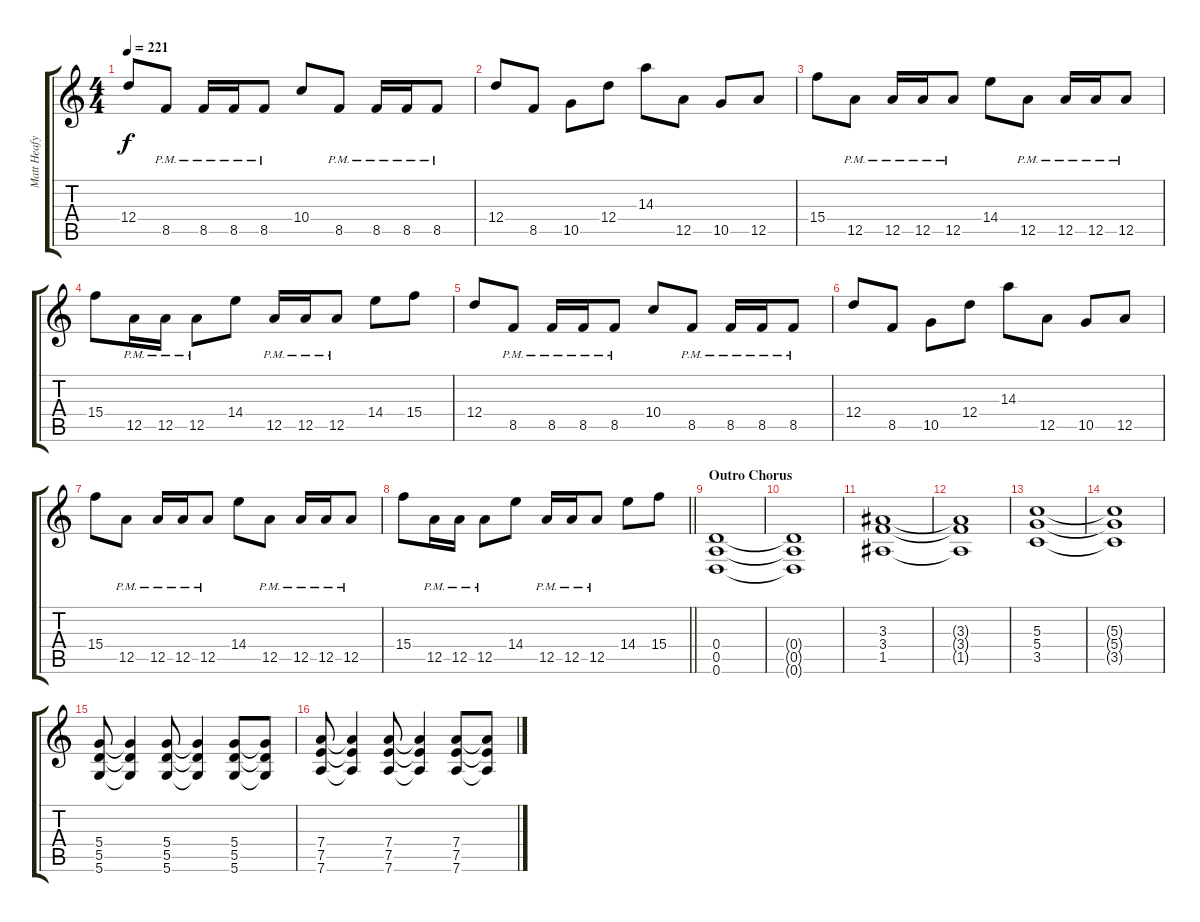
\track ("Matt Heafy" "Matt Heafy") {instrument distortionguitar}
\staff {score tabs}
\tuning (E4 B3 G3 D3 A2 D2) {hide}
\ts (4 4)
\tempo 221
\clef g2
\ks c
12.4.8{dy f} 8.5{pm}.8 8.5{pm}.16 8.5{pm}.16 8.5{pm}.8 10.4.8 8.5{pm}.8 8.5{pm}.16 8.5{pm}.16 8.5{pm}.8 |
12.4.8 8.5.8 10.5.8 12.4.8 14.3.8 12.5.8 10.5.8 12.5.8 |
15.4.8 12.5{pm}.8 12.5{pm}.16 12.5{pm}.16 12.5{pm}.8 14.4.8 12.5{pm}.8 12.5{pm}.16 12.5{pm}.16 12.5{pm}.8 |
15.4.8 12.5{pm}.16 12.5{pm}.16 12.5{pm}.8 14.4.8 12.5{pm}.16 12.5{pm}.16 12.5{pm}.8 14.4.8 15.4.8 |
12.4.8 8.5{pm}.8 8.5{pm}.16 8.5{pm}.16 8.5{pm}.8 10.4.8 8.5{pm}.8 8.5{pm}.16 8.5{pm}.16 8.5{pm}.8 |
12.4.8 8.5.8 10.5.8 12.4.8 14.3.8 12.5.8 10.5.8 12.5.8 |
15.4.8 12.5{pm}.8 12.5{pm}.16 12.5{pm}.16 12.5{pm}.8 14.4.8 12.5{pm}.8 12.5{pm}.16 12.5{pm}.16 12.5{pm}.8 |
\barLineRight lightlight
15.4.8 12.5{pm}.16 12.5{pm}.16 12.5{pm}.8 14.4.8 12.5{pm}.16 12.5{pm}.16 12.5{pm}.8 14.4.8 15.4.8 |
\section ("" "Outro Chorus")
(0.4 0.5 0.6).1{balance 8} |
(0.4{t} 0.5{t} 0.6{t}).1 |
(3.3 3.4 1.5).1 |
(3.3{t} 3.4{t} 1.5{t}).1 |
(5.3 5.4 3.5).1 |
(5.3{t} 5.4{t} 3.5{t}).1 |
(5.4 5.5 5.6).8 (5.4{t} 5.5{t} 5.6{t}).4 (5.4 5.5 5.6).8 (5.4{t} 5.5{t} 5.6{t}).4 (5.4 5.5 5.6).8 (5.4{t} 5.5{t} 5.6{t}).8 |
(7.4 7.5 7.6).8 (7.4{t} 7.5{t} 7.6{t}).4 (7.4 7.5 7.6).8 (7.4{t} 7.5{t} 7.6{t}).4 (7.4 7.5 7.6).8 (7.4{t} 7.5{t} 7.6{t}).8
